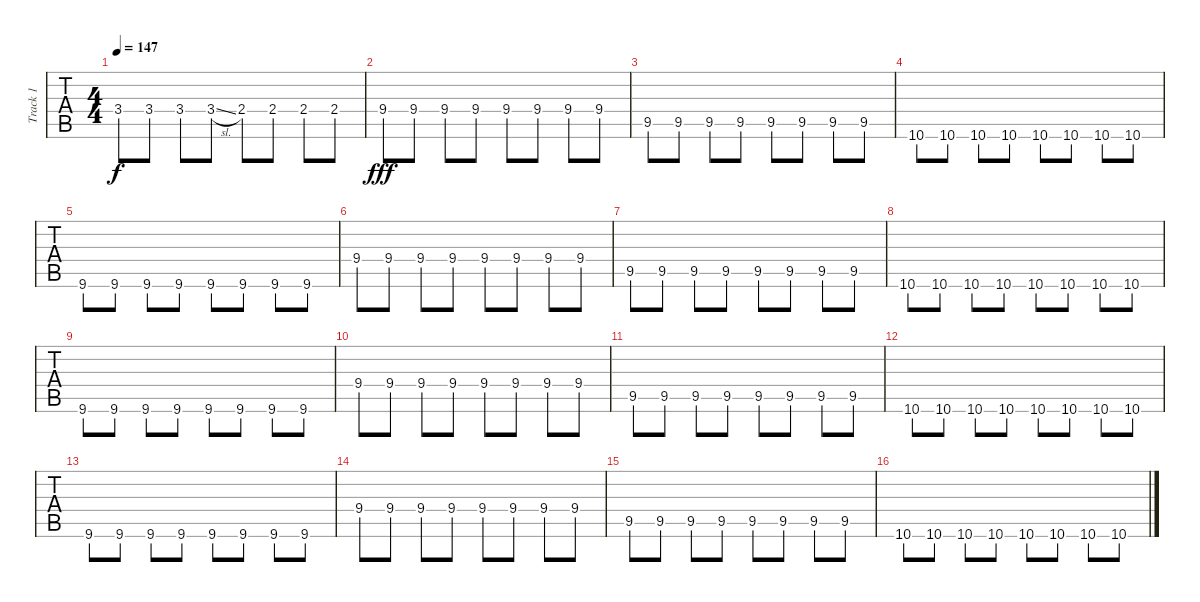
\track ("Track 1" "Track 1") {instrument acousticguitarsteel}
\staff {tabs}
\tuning (E4 B3 G3 D3 A2 D2) {hide}
\ts (4 4)
\tempo 147
\clef g2
\ks c
3.4.8{dy f} 3.4.8 3.4.8 3.4{sl}.8 2.4.8 2.4.8 2.4.8 2.4.8 |
9.4.8{dy fff} 9.4.8 9.4.8 9.4.8 9.4.8 9.4.8 9.4.8 9.4.8 |
9.5.8 9.5.8 9.5.8 9.5.8 9.5.8 9.5.8 9.5.8 9.5.8 |
10.6.8 10.6.8 10.6.8 10.6.8 10.6.8 10.6.8 10.6.8 10.6.8 |
9.6.8 9.6.8 9.6.8 9.6.8 9.6.8 9.6.8 9.6.8 9.6.8 |
9.4.8 9.4.8 9.4.8 9.4.8 9.4.8 9.4.8 9.4.8 9.4.8 |
9.5.8 9.5.8 9.5.8 9.5.8 9.5.8 9.5.8 9.5.8 9.5.8 |
10.6.8 10.6.8 10.6.8 10.6.8 10.6.8 10.6.8 10.6.8 10.6.8 |
9.6.8 9.6.8 9.6.8 9.6.8 9.6.8 9.6.8 9.6.8 9.6.8 |
9.4.8 9.4.8 9.4.8 9.4.8 9.4.8 9.4.8 9.4.8 9.4.8 |
9.5.8 9.5.8 9.5.8 9.5.8 9.5.8 9.5.8 9.5.8 9.5.8 |
10.6.8 10.6.8 10.6.8 10.6.8 10.6.8 10.6.8 10.6.8 10.6.8 |
9.6.8 9.6.8 9.6.8 9.6.8 9.6.8 9.6.8 9.6.8 9.6.8 |
9.4.8 9.4.8 9.4.8 9.4.8 9.4.8 9.4.8 9.4.8 9.4.8 |
9.5.8 9.5.8 9.5.8 9.5.8 9.5.8 9.5.8 9.5.8 9.5.8 |
10.6.8 10.6.8 10.6.8 10.6.8 10.6.8 10.6.8 10.6.8 10.6.8
